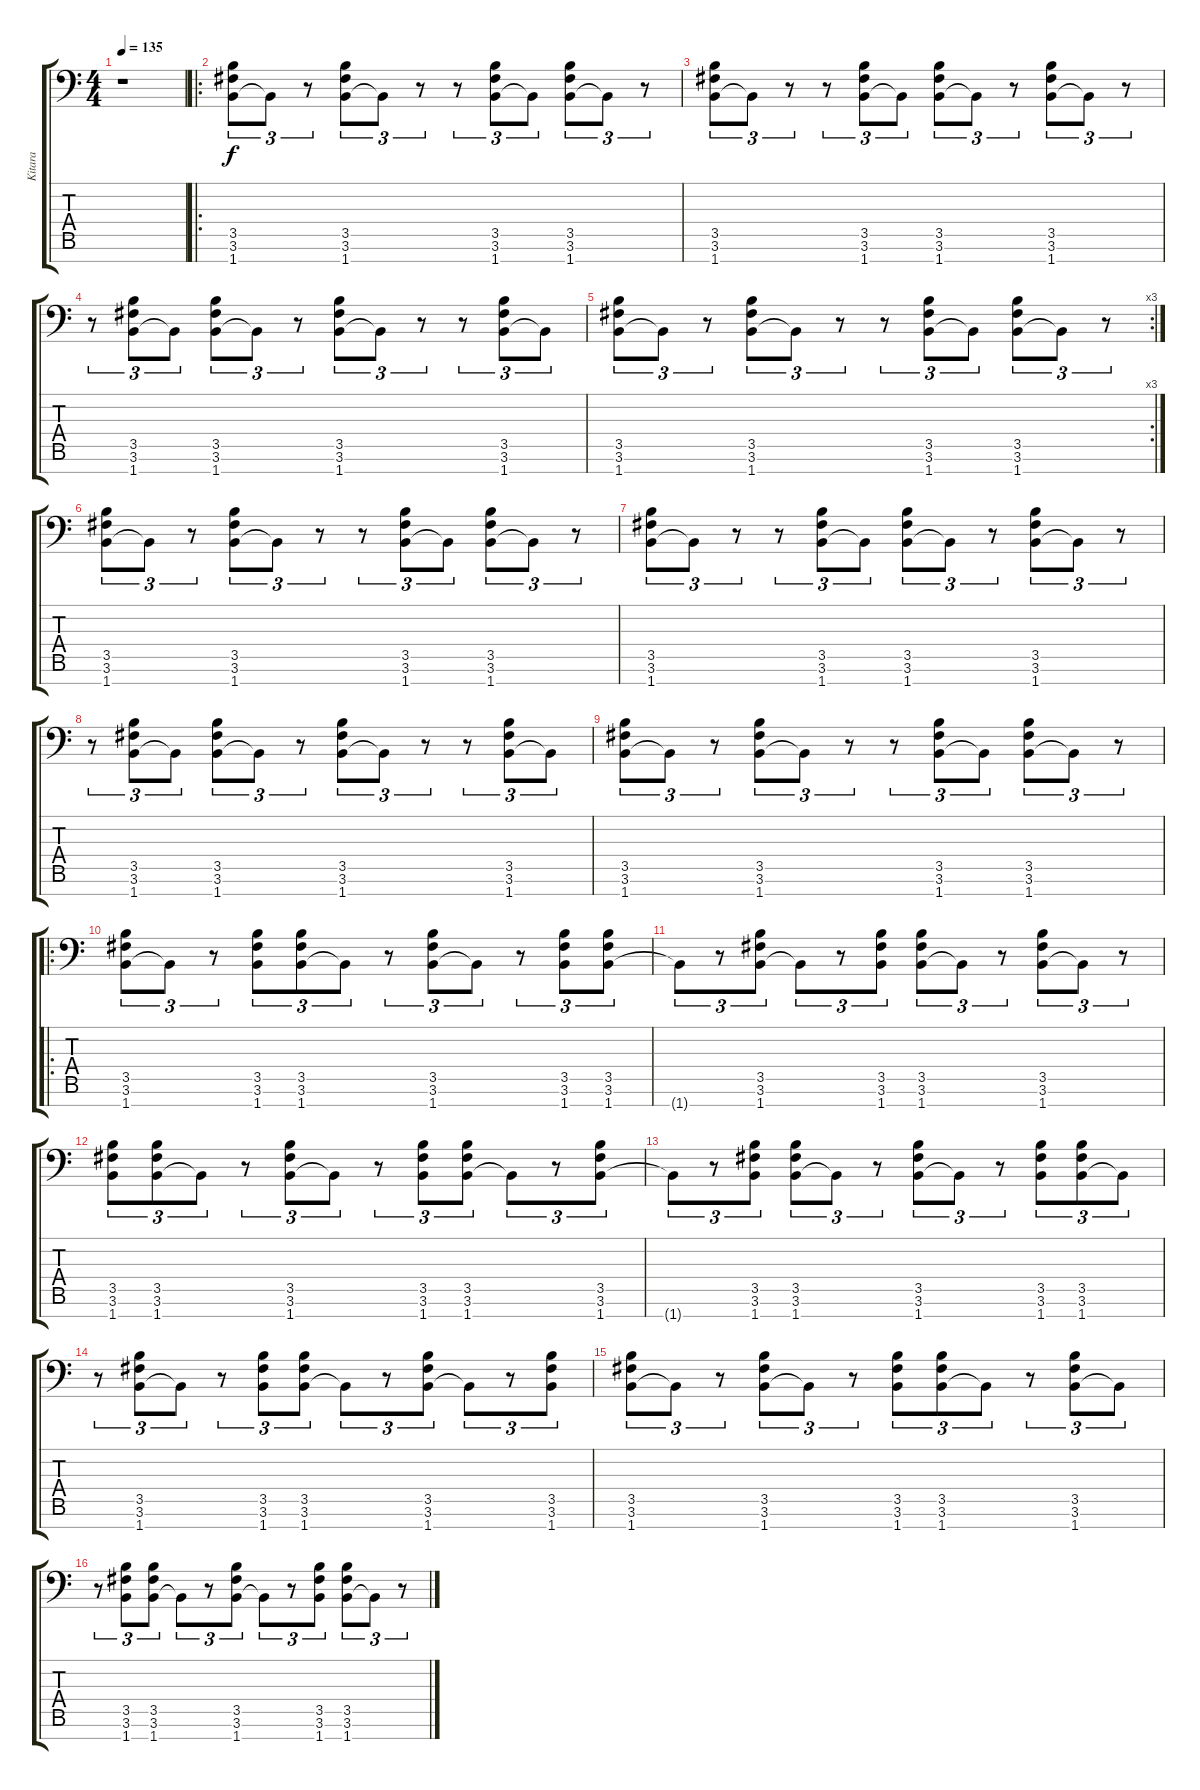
\track ("Kitara" "Kitara") {instrument distortionguitar}
\staff {score tabs}
\tuning (Eb4 Bb3 Gb3 Db3 Ab2 Eb2 Bb1) {hide}
\ts (4 4)
\tempo 135
\clef f4
\ks c
r.1{dy f instrument distortionguitar} |
\ro
(3.5 3.6 1.7).8{tu (3 2)} 1.7{t}.8{tu (3 2)} r.8{tu (3 2)} (3.5 3.6 1.7).8{tu (3 2)} 1.7{t}.8{tu (3 2)} r.8{tu (3 2)} r.8{tu (3 2)} (3.5 3.6 1.7).8{tu (3 2)} 1.7{t}.8{tu (3 2)} (3.5 3.6 1.7).8{tu (3 2)} 1.7{t}.8{tu (3 2)} r.8{tu (3 2)} |
(3.5 3.6 1.7).8{tu (3 2)} 1.7{t}.8{tu (3 2)} r.8{tu (3 2)} r.8{tu (3 2)} (3.5 3.6 1.7).8{tu (3 2)} 1.7{t}.8{tu (3 2)} (3.5 3.6 1.7).8{tu (3 2)} 1.7{t}.8{tu (3 2)} r.8{tu (3 2)} (3.5 3.6 1.7).8{tu (3 2)} 1.7{t}.8{tu (3 2)} r.8{tu (3 2)} |
r.8{tu (3 2)} (3.5 3.6 1.7).8{tu (3 2)} 1.7{t}.8{tu (3 2)} (3.5 3.6 1.7).8{tu (3 2)} 1.7{t}.8{tu (3 2)} r.8{tu (3 2)} (3.5 3.6 1.7).8{tu (3 2)} 1.7{t}.8{tu (3 2)} r.8{tu (3 2)} r.8{tu (3 2)} (3.5 3.6 1.7).8{tu (3 2)} 1.7{t}.8{tu (3 2)} |
\rc 3
(3.5 3.6 1.7).8{tu (3 2)} 1.7{t}.8{tu (3 2)} r.8{tu (3 2)} (3.5 3.6 1.7).8{tu (3 2)} 1.7{t}.8{tu (3 2)} r.8{tu (3 2)} r.8{tu (3 2)} (3.5 3.6 1.7).8{tu (3 2)} 1.7{t}.8{tu (3 2)} (3.5 3.6 1.7).8{tu (3 2)} 1.7{t}.8{tu (3 2)} r.8{tu (3 2)} |
(3.5 3.6 1.7).8{tu (3 2)} 1.7{t}.8{tu (3 2)} r.8{tu (3 2)} (3.5 3.6 1.7).8{tu (3 2)} 1.7{t}.8{tu (3 2)} r.8{tu (3 2)} r.8{tu (3 2)} (3.5 3.6 1.7).8{tu (3 2)} 1.7{t}.8{tu (3 2)} (3.5 3.6 1.7).8{tu (3 2)} 1.7{t}.8{tu (3 2)} r.8{tu (3 2)} |
(3.5 3.6 1.7).8{tu (3 2)} 1.7{t}.8{tu (3 2)} r.8{tu (3 2)} r.8{tu (3 2)} (3.5 3.6 1.7).8{tu (3 2)} 1.7{t}.8{tu (3 2)} (3.5 3.6 1.7).8{tu (3 2)} 1.7{t}.8{tu (3 2)} r.8{tu (3 2)} (3.5 3.6 1.7).8{tu (3 2)} 1.7{t}.8{tu (3 2)} r.8{tu (3 2)} |
r.8{tu (3 2)} (3.5 3.6 1.7).8{tu (3 2)} 1.7{t}.8{tu (3 2)} (3.5 3.6 1.7).8{tu (3 2)} 1.7{t}.8{tu (3 2)} r.8{tu (3 2)} (3.5 3.6 1.7).8{tu (3 2)} 1.7{t}.8{tu (3 2)} r.8{tu (3 2)} r.8{tu (3 2)} (3.5 3.6 1.7).8{tu (3 2)} 1.7{t}.8{tu (3 2)} |
(3.5 3.6 1.7).8{tu (3 2)} 1.7{t}.8{tu (3 2)} r.8{tu (3 2)} (3.5 3.6 1.7).8{tu (3 2)} 1.7{t}.8{tu (3 2)} r.8{tu (3 2)} r.8{tu (3 2)} (3.5 3.6 1.7).8{tu (3 2)} 1.7{t}.8{tu (3 2)} (3.5 3.6 1.7).8{tu (3 2)} 1.7{t}.8{tu (3 2)} r.8{tu (3 2)} |
\ro
(3.5 3.6 1.7).8{tu (3 2)} 1.7{t}.8{tu (3 2)} r.8{tu (3 2)} (3.5 3.6 1.7).8{tu (3 2)} (3.5 3.6 1.7).8{tu (3 2)} 1.7{t}.8{tu (3 2)} r.8{tu (3 2)} (3.5 3.6 1.7).8{tu (3 2)} 1.7{t}.8{tu (3 2)} r.8{tu (3 2)} (3.5 3.6 1.7).8{tu (3 2)} (3.5 3.6 1.7).8{tu (3 2)} |
1.7{t}.8{tu (3 2)} r.8{tu (3 2)} (3.5 3.6 1.7).8{tu (3 2)} 1.7{t}.8{tu (3 2)} r.8{tu (3 2)} (3.5 3.6 1.7).8{tu (3 2)} (3.5 3.6 1.7).8{tu (3 2)} 1.7{t}.8{tu (3 2)} r.8{tu (3 2)} (3.5 3.6 1.7).8{tu (3 2)} 1.7{t}.8{tu (3 2)} r.8{tu (3 2)} |
(3.5 3.6 1.7).8{tu (3 2)} (3.5 3.6 1.7).8{tu (3 2)} 1.7{t}.8{tu (3 2)} r.8{tu (3 2)} (3.5 3.6 1.7).8{tu (3 2)} 1.7{t}.8{tu (3 2)} r.8{tu (3 2)} (3.5 3.6 1.7).8{tu (3 2)} (3.5 3.6 1.7).8{tu (3 2)} 1.7{t}.8{tu (3 2)} r.8{tu (3 2)} (3.5 3.6 1.7).8{tu (3 2)} |
1.7{t}.8{tu (3 2)} r.8{tu (3 2)} (3.5 3.6 1.7).8{tu (3 2)} (3.5 3.6 1.7).8{tu (3 2)} 1.7{t}.8{tu (3 2)} r.8{tu (3 2)} (3.5 3.6 1.7).8{tu (3 2)} 1.7{t}.8{tu (3 2)} r.8{tu (3 2)} (3.5 3.6 1.7).8{tu (3 2)} (3.5 3.6 1.7).8{tu (3 2)} 1.7{t}.8{tu (3 2)} |
r.8{tu (3 2)} (3.5 3.6 1.7).8{tu (3 2)} 1.7{t}.8{tu (3 2)} r.8{tu (3 2)} (3.5 3.6 1.7).8{tu (3 2)} (3.5 3.6 1.7).8{tu (3 2)} 1.7{t}.8{tu (3 2)} r.8{tu (3 2)} (3.5 3.6 1.7).8{tu (3 2)} 1.7{t}.8{tu (3 2)} r.8{tu (3 2)} (3.5 3.6 1.7).8{tu (3 2)} |
(3.5 3.6 1.7).8{tu (3 2)} 1.7{t}.8{tu (3 2)} r.8{tu (3 2)} (3.5 3.6 1.7).8{tu (3 2)} 1.7{t}.8{tu (3 2)} r.8{tu (3 2)} (3.5 3.6 1.7).8{tu (3 2)} (3.5 3.6 1.7).8{tu (3 2)} 1.7{t}.8{tu (3 2)} r.8{tu (3 2)} (3.5 3.6 1.7).8{tu (3 2)} 1.7{t}.8{tu (3 2)} |
r.8{tu (3 2)} (3.5 3.6 1.7).8{tu (3 2)} (3.5 3.6 1.7).8{tu (3 2)} 1.7{t}.8{tu (3 2)} r.8{tu (3 2)} (3.5 3.6 1.7).8{tu (3 2)} 1.7{t}.8{tu (3 2)} r.8{tu (3 2)} (3.5 3.6 1.7).8{tu (3 2)} (3.5 3.6 1.7).8{tu (3 2)} 1.7{t}.8{tu (3 2)} r.8{tu (3 2)}
